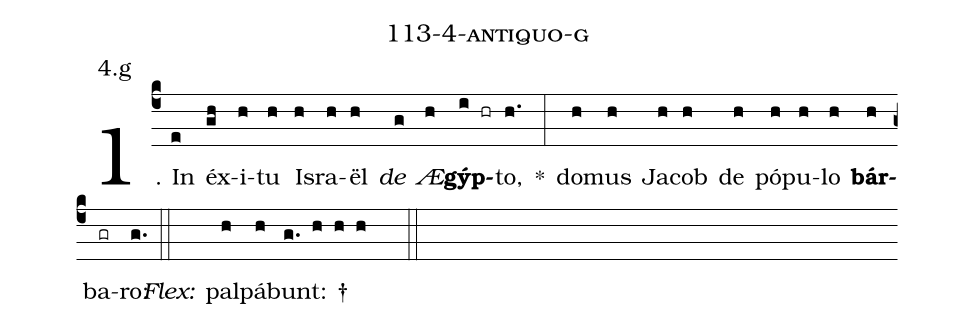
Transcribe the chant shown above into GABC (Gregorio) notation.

name: 113-4-antiquo-g;
annotation: 4.g;
%%
(c4)1. In(e) éx(gh)i(h)tu(h) Is(h)ra(h)ël(h) <i>de</i>(g) <i>Æ</i>(h)<b>gýp</b>(i hr)to,(h.) *(:) do(h)mus(h) Ja(h)cob(h) de(h) pó(h)pu(h)lo(h) <b>bár</b>(h)ba(gr)ro:(g.) (::)
<i>Flex:</i>()  pal(h)pá(h)bunt: †(g. h h h  ::)
